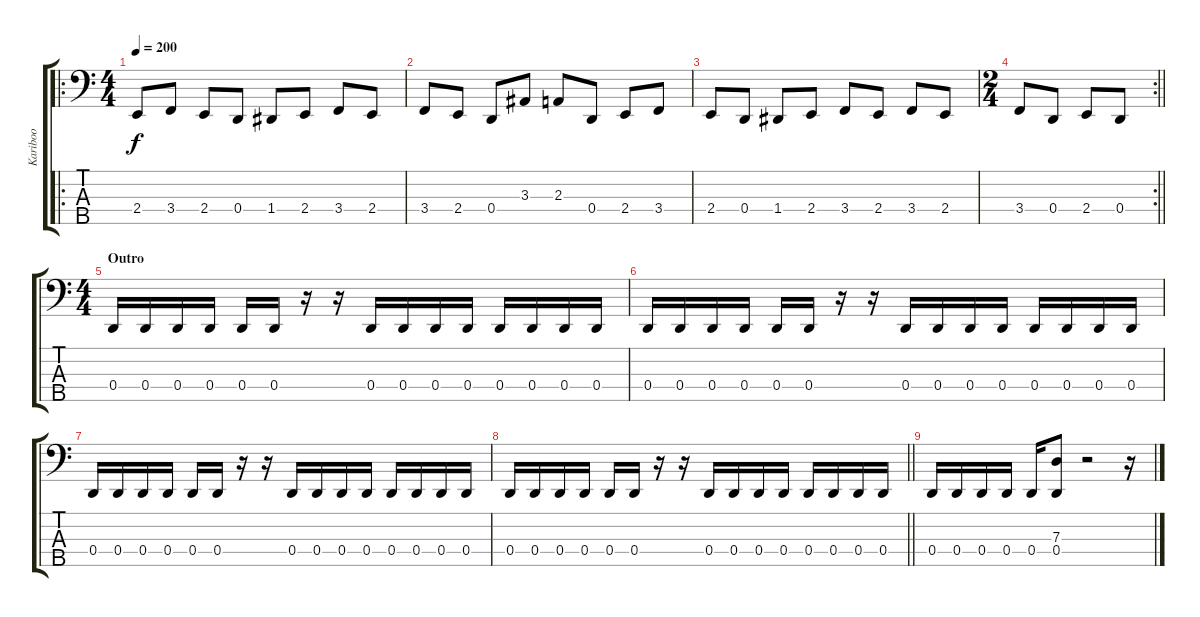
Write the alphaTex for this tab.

\track ("Kariboo" "Kariboo") {instrument distortionguitar}
\staff {score tabs}
\tuning (F2 C2 G1 D1 A0) {hide}
\ro
\ts (4 4)
\tempo 200
\clef f4
\ks c
2.4.8{dy f} 3.4.8 2.4.8 0.4.8 1.4.8 2.4.8 3.4.8 2.4.8 |
3.4.8 2.4.8 0.4.8 3.3.8 2.3.8 0.4.8 2.4.8 3.4.8 |
2.4.8 0.4.8 1.4.8 2.4.8 3.4.8 2.4.8 3.4.8 2.4.8 |
\rc 2
\ts (2 4)
\barLineRight lightlight
3.4.8 0.4.8 2.4.8 0.4.8 |
\ts (4 4)
\section ("" "Outro")
0.4.16 0.4.16 0.4.16 0.4.16 0.4.16 0.4.16 r.16 r.16 0.4.16 0.4.16 0.4.16 0.4.16 0.4.16 0.4.16 0.4.16 0.4.16 |
0.4.16 0.4.16 0.4.16 0.4.16 0.4.16 0.4.16 r.16 r.16 0.4.16 0.4.16 0.4.16 0.4.16 0.4.16 0.4.16 0.4.16 0.4.16 |
0.4.16 0.4.16 0.4.16 0.4.16 0.4.16 0.4.16 r.16 r.16 0.4.16 0.4.16 0.4.16 0.4.16 0.4.16 0.4.16 0.4.16 0.4.16 |
\barLineRight lightlight
0.4.16 0.4.16 0.4.16 0.4.16 0.4.16 0.4.16 r.16 r.16 0.4.16 0.4.16 0.4.16 0.4.16 0.4.16 0.4.16 0.4.16 0.4.16 |
0.4.16 0.4.16 0.4.16 0.4.16 0.4.16 (7.3 0.4).8 r.2 r.16
